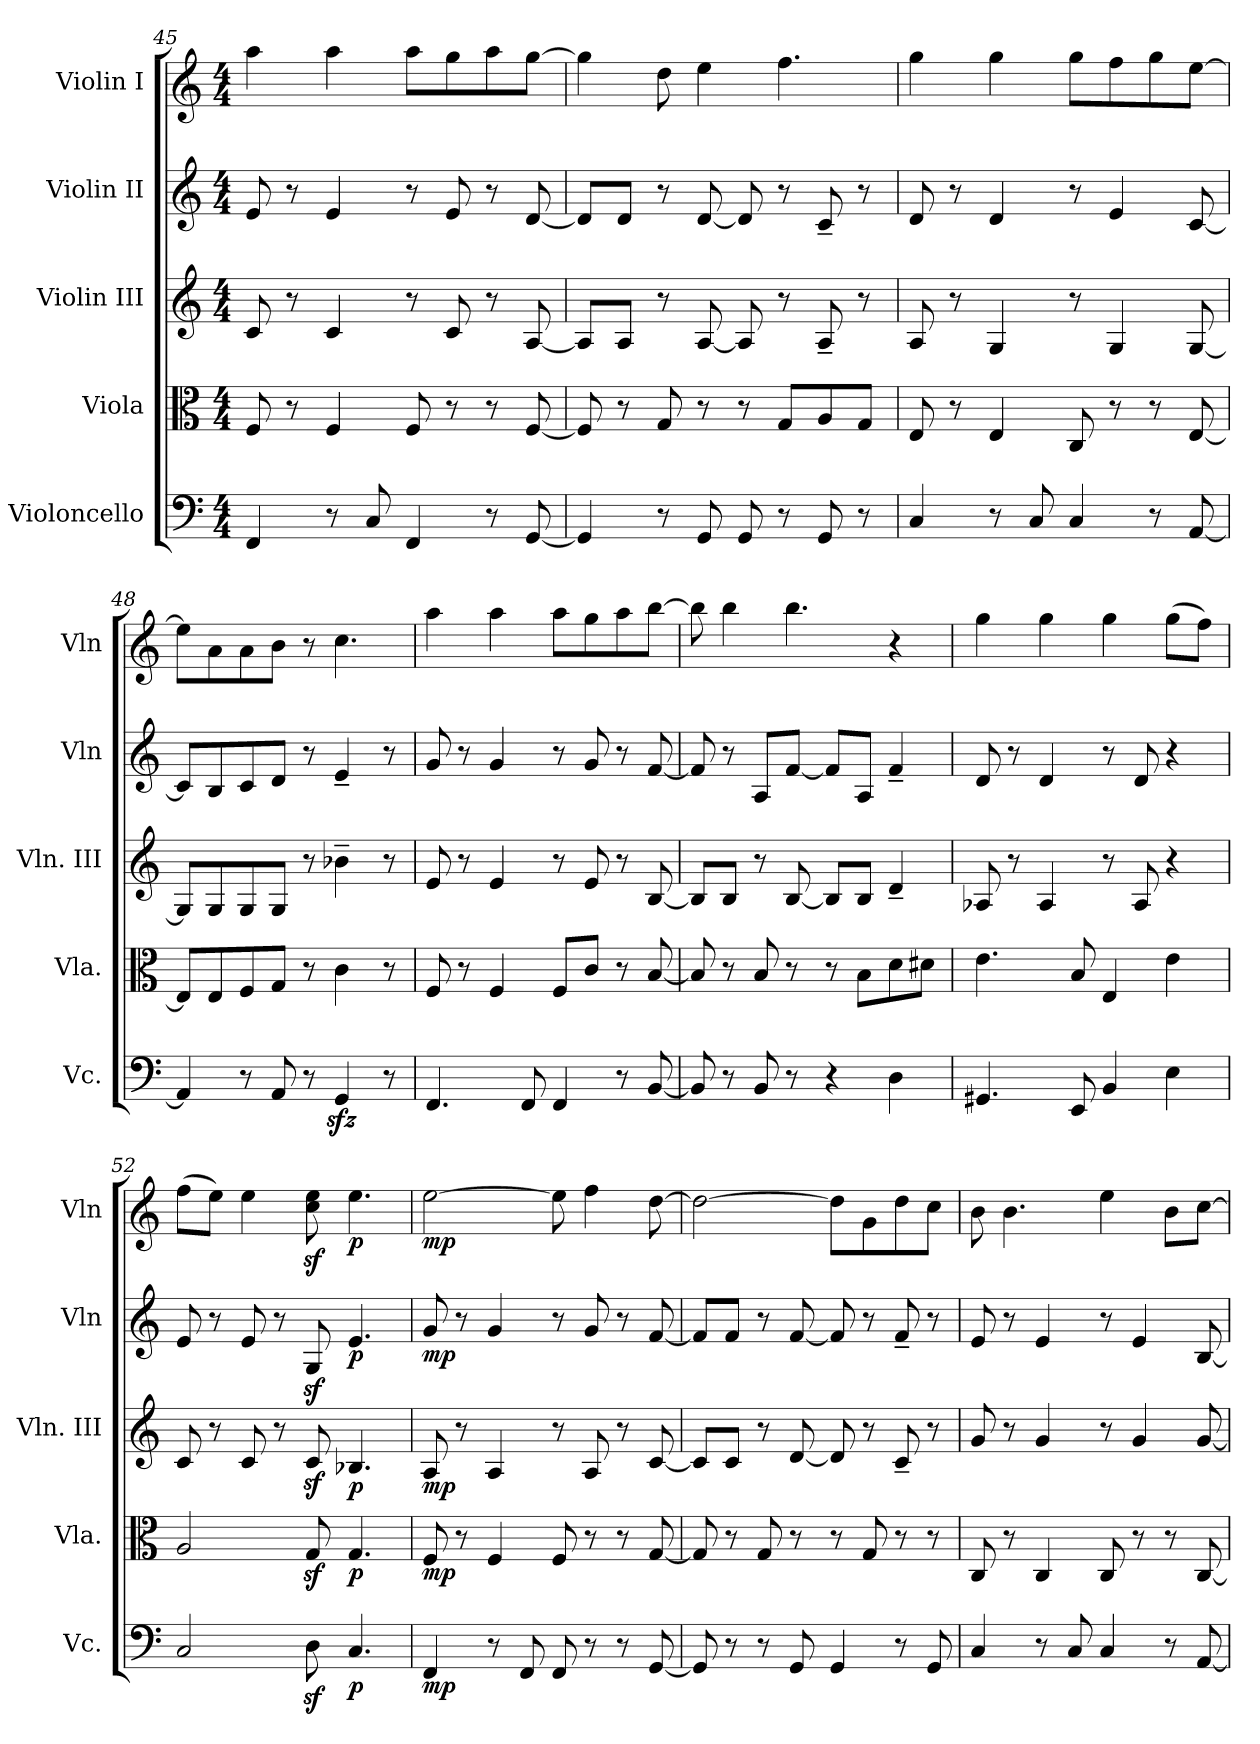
**kern	**dynam	**kern	**dynam	**kern	**dynam	**kern	**dynam	**kern	**dynam
*part5	*part5	*part4	*part4	*part3	*part3	*part2	*part2	*part1	*part1
*staff5	*staff5	*staff4	*staff4	*staff3	*staff3	*staff2	*staff2	*staff1	*staff1
*I"Violoncello	*	*I"Viola	*	*I"Violin III	*	*I"Violin II	*	*I"Violin I	*
*I'Vc.	*	*I'Vla.	*	*I'Vln. III	*	*I'Vln	*	*I'Vln	*
!!LO:LB:g=z
*clefF4	*	*clefC3	*	*clefG2	*	*clefG2	*	*clefG2	*
*k[]	*	*k[]	*	*k[]	*	*k[]	*	*k[]	*
*M4/4	*	*M4/4	*	*M4/4	*	*M4/4	*	*M4/4	*
=45	=45	=45	=45	=45	=45	=45	=45	=45	=45
4FF/	.	8F/	.	8c/	.	8e/	.	4aa\	.
.	.	8r	.	8r	.	8r	.	.	.
8r	.	4F/	.	4c/	.	4e/	.	4aa\	.
8C/	.	.	.	.	.	.	.	.	.
4FF/	.	8F/	.	8r	.	8r	.	8aa\L	.
.	.	8r	.	8c/	.	8e/	.	8gg\	.
8r	.	8r	.	8r	.	8r	.	8aa\	.
[8GG/	.	[8F/	.	[8A/	.	[8d/	.	[8gg\J	.
=46	=46	=46	=46	=46	=46	=46	=46	=46	=46
4GG/]	.	8F/]	.	8A/L]	.	8d/L]	.	4gg\]	.
.	.	8r	.	8A/J	.	8d/J	.	.	.
8r	.	8G/	.	8r	.	8r	.	8dd\	.
8GG/	.	8r	.	[8A/	.	[8d/	.	4ee\	.
8GG/	.	8r	.	8A/]	.	8d/]	.	.	.
8r	.	8G/L	.	8r	.	8r	.	4.ff\	.
8GG/	.	8A/	.	8A~/	.	8c~/	.	.	.
8r	.	8G/J	.	8r	.	8r	.	.	.
=47	=47	=47	=47	=47	=47	=47	=47	=47	=47
4C/	.	8E/	.	8A/	.	8d/	.	4gg\	.
.	.	8r	.	8r	.	8r	.	.	.
8r	.	4E/	.	4G/	.	4d/	.	4gg\	.
8C/	.	.	.	.	.	.	.	.	.
4C/	.	8C/	.	8r	.	8r	.	8gg\L	.
.	.	8r	.	4G/	.	4e/	.	8ff\	.
8r	.	8r	.	.	.	.	.	8gg\	.
[8AA/	.	[8E/	.	[8G/	.	[8c/	.	[8ee\J	.
=48	=48	=48	=48	=48	=48	=48	=48	=48	=48
4AA/]	.	8E/L]	.	8G/L]	.	8c/L]	.	8ee\L]	.
.	.	8E/	.	8G/	.	8B/	.	8a\	.
8r	.	8F/	.	8G/	.	8c/	.	8a\	.
8AA/	.	8G/J	.	8G/J	.	8d/J	.	8b\J	.
8r	.	8r	.	8r	.	8r	.	8r	.
4GGzz</	.	4c\	.	4b-X~\	.	4e~/	.	4.cc\	.
8r	.	8r	.	8r	.	8r	.	.	.
!!LO:PB:g=z
=49	=49	=49	=49	=49	=49	=49	=49	=49	=49
4.FF/	.	8F/	.	8e/	.	8g/	.	4aa\	.
.	.	8r	.	8r	.	8r	.	.	.
.	.	4F/	.	4e/	.	4g/	.	4aa\	.
8FF/	.	.	.	.	.	.	.	.	.
4FF/	.	8F/L	.	8r	.	8r	.	8aa\L	.
.	.	8c/J	.	8e/	.	8g/	.	8gg\	.
8r	.	8r	.	8r	.	8r	.	8aa\	.
[8BB/	.	[8B/	.	[8B/	.	[8f/	.	[8bb\J	.
=50	=50	=50	=50	=50	=50	=50	=50	=50	=50
8BB/]	.	8B/]	.	8B/L]	.	8f/]	.	8bb\]	.
8r	.	8r	.	8B/J	.	8r	.	4bb\	.
8BB/	.	8B/	.	8r	.	8Ai/L	.	.	.
8r	.	8r	.	[8B/	.	[8f/J	.	4.bb\	.
4r	.	8r	.	8B/L]	.	8f/L]	.	.	.
.	.	8B\L	.	8B/J	.	8Ai/J	.	.	.
4D\	.	8d\	.	4d~/	.	4f~/	.	4r	.
.	.	8d#X\J	.	.	.	.	.	.	.
=51	=51	=51	=51	=51	=51	=51	=51	=51	=51
4.GG#X/	.	4.e\	.	8A-X/	.	8d/	.	4gg\	.
.	.	.	.	8r	.	8r	.	.	.
.	.	.	.	4A-/	.	4d/	.	4gg\	.
8EE/	.	8B/	.	.	.	.	.	.	.
4BB/	.	4E/	.	8r	.	8r	.	4gg\	.
.	.	.	.	8A-/	.	8d/	.	.	.
4E\	.	4e\	.	4r	.	4r	.	(8gg\L	.
.	.	.	.	.	.	.	.	8ff\J)	.
=52	=52	=52	=52	=52	=52	=52	=52	=52	=52
2C/	.	2A/	.	8c/	.	8e/	.	(8ff\L	.
.	.	.	.	8r	.	8r	.	8ee\J)	.
.	.	.	.	8c/	.	8e/	.	4ee\	.
.	.	.	.	8r	.	8r	.	.	.
8Dz<\	.	8Gz</	.	8cz</	.	8Gz</	.	8cc\z< 8ee\z<	.
!	!LO:DY:b	!	!LO:DY:b	!	!LO:DY:b	!	!LO:DY:b	!	!LO:DY:b
4.C/	p	4.G/	p	4.B-X/	p	4.e/	p	4.ee\	p
!!LO:LB:g=z
=53	=53	=53	=53	=53	=53	=53	=53	=53	=53
!	!LO:DY:b	!	!LO:DY:b	!	!LO:DY:b	!	!LO:DY:b	!	!LO:DY:b
4FF/	mp	8F/	mp	8A/	mp	8g/	mp	[2ee\	mp
.	.	8r	.	8r	.	8r	.	.	.
8r	.	4F/	.	4A/	.	4g/	.	.	.
8FF/	.	.	.	.	.	.	.	.	.
8FF/	.	8F/	.	8r	.	8r	.	8ee\]	.
8r	.	8r	.	8A/	.	8g/	.	4ff\	.
8r	.	8r	.	8r	.	8r	.	.	.
[8GG/	.	[8G/	.	[8c/	.	[8f/	.	[8dd\	.
=54	=54	=54	=54	=54	=54	=54	=54	=54	=54
8GG/]	.	8G/]	.	8c/L]	.	8f/L]	.	2dd\_	.
8r	.	8r	.	8c/J	.	8f/J	.	.	.
8r	.	8G/	.	8r	.	8r	.	.	.
8GG/	.	8r	.	[8d/	.	[8f/	.	.	.
4GG/	.	8r	.	8d/]	.	8f/]	.	8dd\L]	.
.	.	8G/	.	8r	.	8r	.	8g\	.
8r	.	8r	.	8c~/	.	8f~/	.	8dd\	.
8GG/	.	8r	.	8r	.	8r	.	8cc\J	.
=55	=55	=55	=55	=55	=55	=55	=55	=55	=55
4C/	.	8C/	.	8g/	.	8e/	.	8b\	.
.	.	8r	.	8r	.	8r	.	4.b\	.
8r	.	4C/	.	4g/	.	4e/	.	.	.
8C/	.	.	.	.	.	.	.	.	.
4C/	.	8C/	.	8r	.	8r	.	4ee\	.
.	.	8r	.	4g/	.	4e/	.	.	.
8r	.	8r	.	.	.	.	.	8b\L	.
[8AA/	.	[8C/	.	[8g/	.	[8B/	.	[8cc\J	.
=	=	=	=	=	=	=	=	=	=
*-	*-	*-	*-	*-	*-	*-	*-	*-	*-
